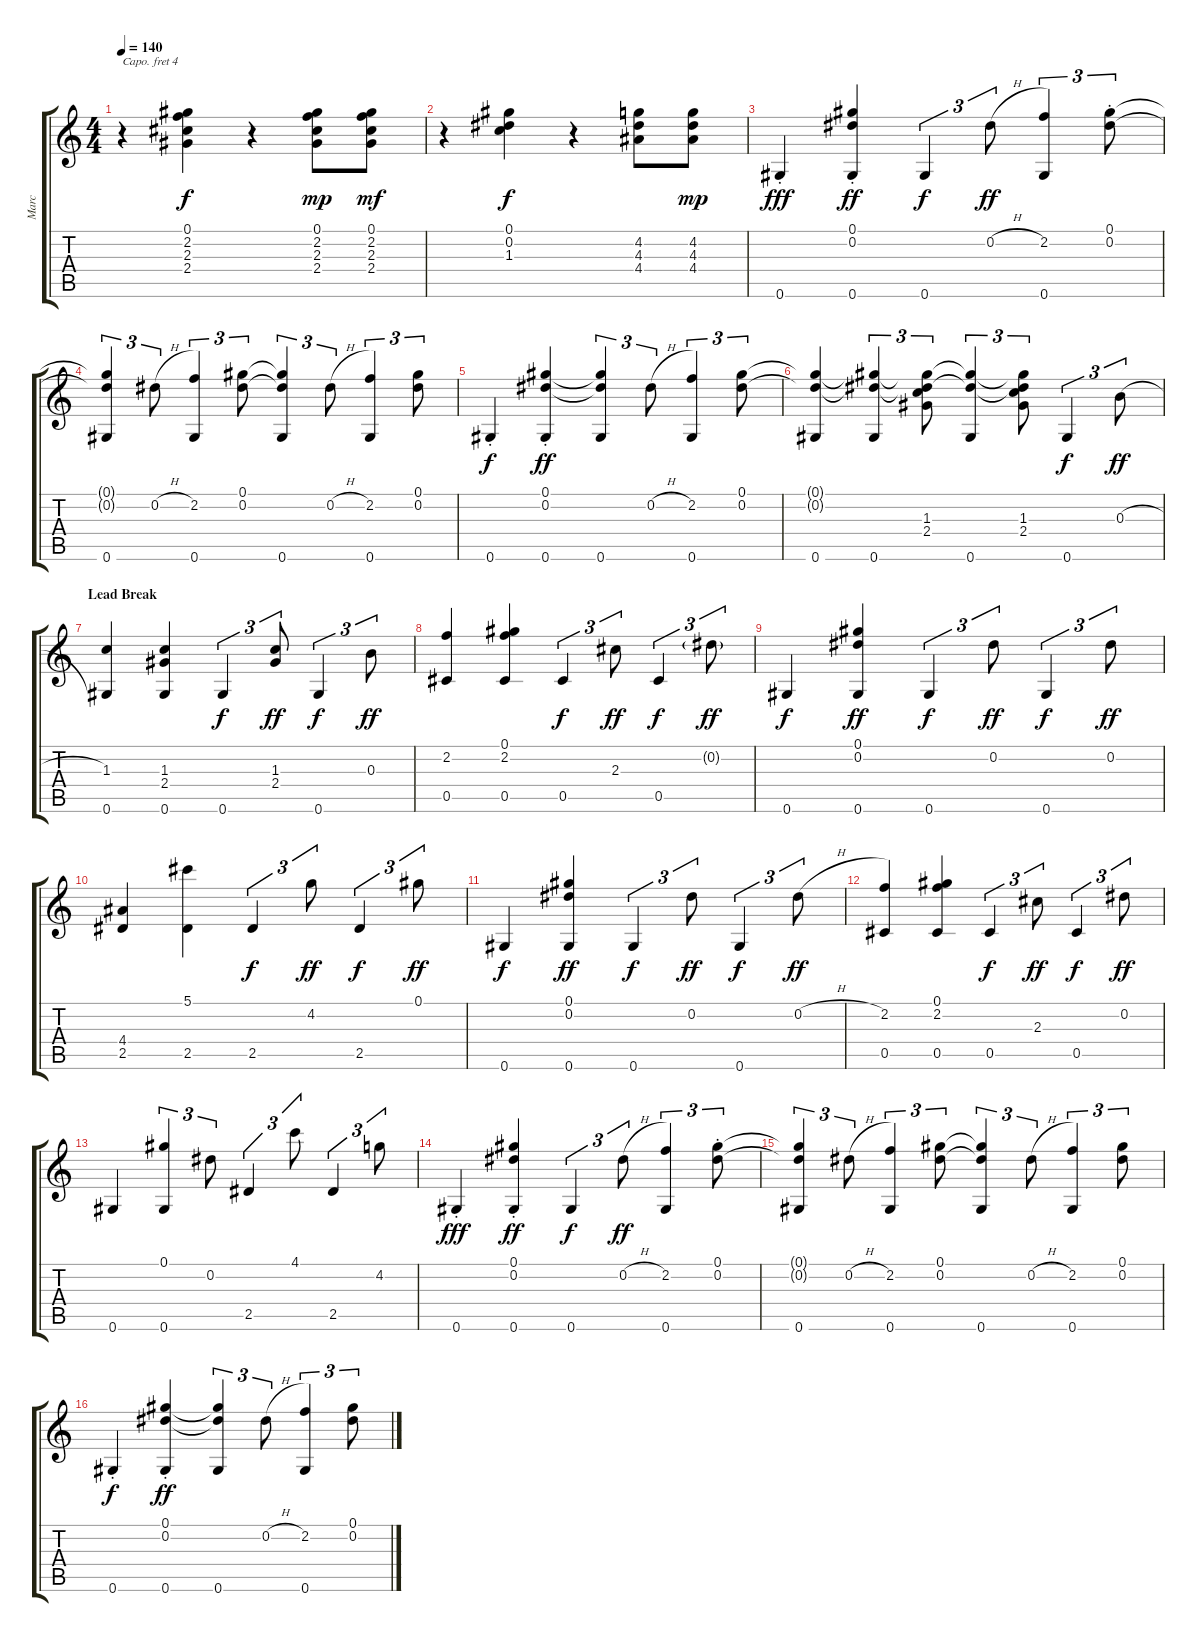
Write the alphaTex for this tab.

\track ("Marc" "Marc") {instrument distortionguitar}
\staff {score tabs}
\capo 4
\tuning (E4 B3 G3 D3 A2 E2) {hide}
\ts (4 4)
\tempo 140
\clef g2
\ks c
r.4{dy mf} (0.1 2.2 2.3 2.4).4{dy f} r.4 (0.1 2.2 2.3 2.4).8{dy mp} (0.1 2.2 2.3 2.4).8{dy mf} |
r.4 (0.1 0.2 1.3).4{dy f} r.4 (4.2 4.3 4.4).8 (4.2 4.3 4.4).8{dy mp} |
0.6{st}.4{dy fff volume 14} (0.1{st} 0.2 0.6).4{dy ff} 0.6.4{tu (3 2) dy f} 0.2{h}.8{tu (3 2) dy ff} (2.2 0.6).4{tu (3 2)} (0.1 0.2{st}).8{tu (3 2)} |
(0.1{t} 0.2{t} 0.6).4{tu (3 2)} 0.2{h}.8{tu (3 2)} (2.2 0.6).4{tu (3 2)} (0.1 0.2).8{tu (3 2)} (0.1{t} 0.2{t} 0.6).4{tu (3 2)} 0.2{h}.8{tu (3 2)} (2.2 0.6).4{tu (3 2)} (0.1 0.2).8{tu (3 2)} |
0.6{st}.4{dy f} (0.1{st} 0.2{st} 0.6).4{dy ff} (0.1{t} 0.2{t} 0.6).4{tu (3 2)} 0.2{h}.8{tu (3 2)} (2.2 0.6).4{tu (3 2)} (0.1 0.2).8{tu (3 2)} |
(0.1{t} 0.2{t} 0.6).4 (0.1{t} 0.2{t} 0.6).4{tu (3 2)} (0.1{t} 0.2{t} 1.3 2.4).8{tu (3 2) volume 12} (0.1{t} 0.2{t} 0.6).4{tu (3 2)} (0.1{t} 0.2{t} 1.3 2.4).8{tu (3 2)} 0.6.4{tu (3 2) dy f} 0.3{h}.8{tu (3 2) dy ff} |
\section ("" "Lead Break")
(1.3 0.6).4{volume 12} (1.3 2.4 0.6).4 0.6.4{tu (3 2) dy f} (1.3 2.4).8{tu (3 2) dy ff} 0.6.4{tu (3 2) dy f} 0.3.8{tu (3 2) dy ff} |
(2.2 0.5).4 (0.1 2.2 0.5).4 0.5.4{tu (3 2) dy f} 2.3.8{tu (3 2) dy ff} 0.5.4{tu (3 2) dy f} 0.2{g}.8{tu (3 2) dy ff} |
0.6.4{dy f} (0.1 0.2 0.6).4{dy ff} 0.6.4{tu (3 2) dy f} 0.2.8{tu (3 2) dy ff} 0.6.4{tu (3 2) dy f} 0.2.8{tu (3 2) dy ff} |
(4.4 2.5).4 (5.1 2.5).4 2.5.4{tu (3 2) dy f} 4.2.8{tu (3 2) dy ff} 2.5.4{tu (3 2) dy f} 0.1.8{tu (3 2) dy ff} |
0.6.4{dy f} (0.1 0.2 0.6).4{dy ff} 0.6.4{tu (3 2) dy f} 0.2.8{tu (3 2) dy ff} 0.6.4{tu (3 2) dy f} 0.2{h}.8{tu (3 2) dy ff} |
(2.2 0.5).4 (0.1 2.2 0.5).4 0.5.4{tu (3 2) dy f} 2.3.8{tu (3 2) dy ff} 0.5.4{tu (3 2) dy f} 0.2.8{tu (3 2) dy ff} |
0.6.4 (0.1 0.6).4{tu (3 2)} 0.2.8{tu (3 2)} 2.5.4{tu (3 2)} 4.1.8{tu (3 2)} 2.5.4{tu (3 2)} 4.2.8{tu (3 2)} |
0.6{st}.4{dy fff volume 14} (0.1{st} 0.2 0.6).4{dy ff} 0.6.4{tu (3 2) dy f} 0.2{h}.8{tu (3 2) dy ff} (2.2 0.6).4{tu (3 2)} (0.1 0.2{st}).8{tu (3 2)} |
(0.1{t} 0.2{t} 0.6).4{tu (3 2)} 0.2{h}.8{tu (3 2)} (2.2 0.6).4{tu (3 2)} (0.1 0.2).8{tu (3 2)} (0.1{t} 0.2{t} 0.6).4{tu (3 2)} 0.2{h}.8{tu (3 2)} (2.2 0.6).4{tu (3 2)} (0.1 0.2).8{tu (3 2)} |
0.6{st}.4{dy f} (0.1{st} 0.2{st} 0.6).4{dy ff} (0.1{t} 0.2{t} 0.6).4{tu (3 2)} 0.2{h}.8{tu (3 2)} (2.2 0.6).4{tu (3 2)} (0.1 0.2).8{tu (3 2)}
